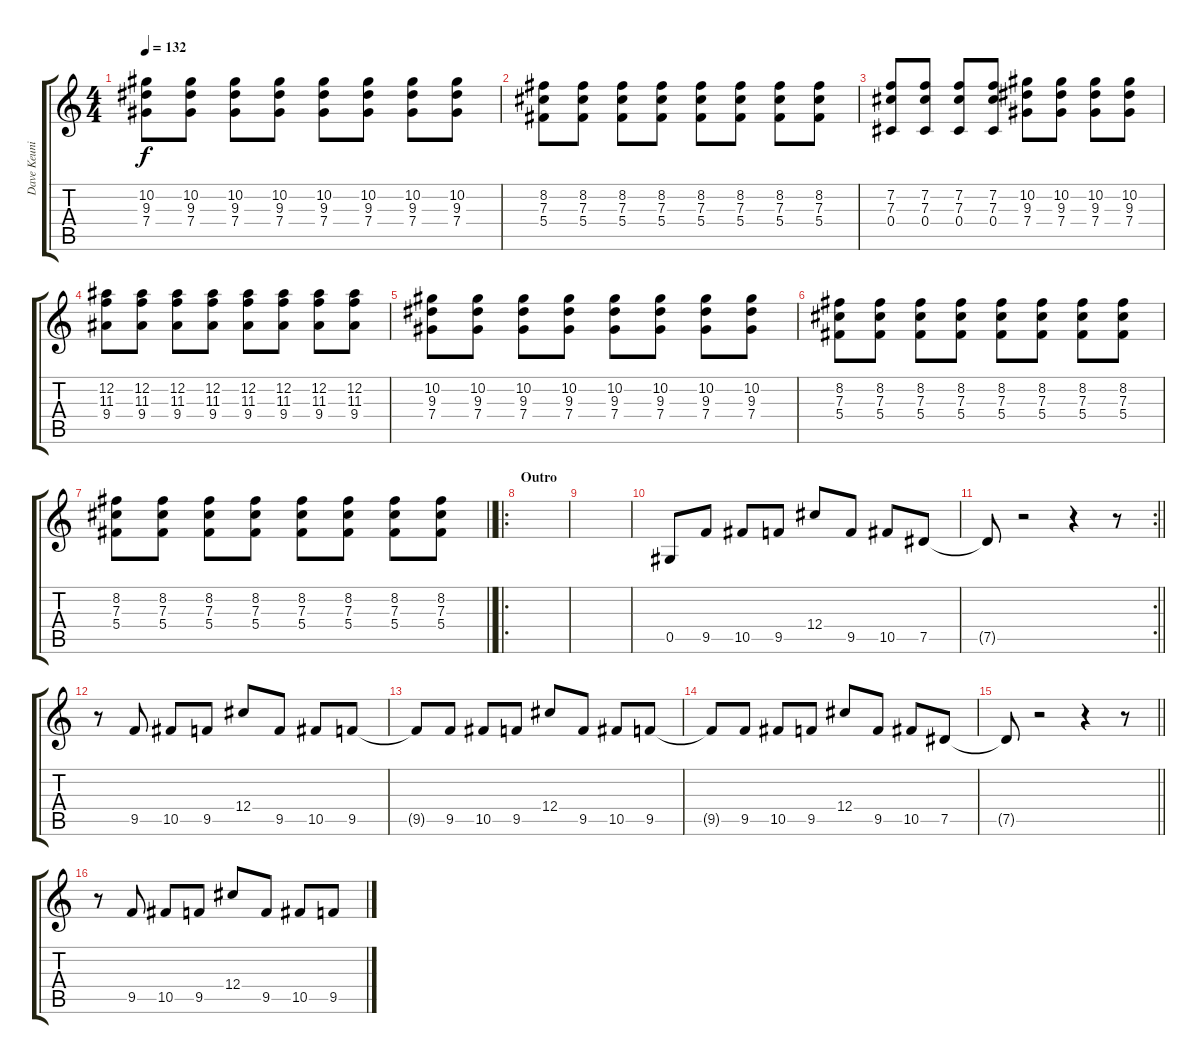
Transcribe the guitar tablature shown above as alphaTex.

\track ("Dave Keuning" "Dave Keuni") {instrument electricguitarmuted}
\staff {score tabs}
\tuning (Eb4 Bb3 Gb3 Db3 Ab2 Eb2) {hide}
\ts (4 4)
\tempo 132
\clef g2
\ks c
(10.2 9.3 7.4).8{dy f} (10.2 9.3 7.4).8 (10.2 9.3 7.4).8 (10.2 9.3 7.4).8 (10.2 9.3 7.4).8 (10.2 9.3 7.4).8 (10.2 9.3 7.4).8 (10.2 9.3 7.4).8 |
(8.2 7.3 5.4).8 (8.2 7.3 5.4).8 (8.2 7.3 5.4).8 (8.2 7.3 5.4).8 (8.2 7.3 5.4).8 (8.2 7.3 5.4).8 (8.2 7.3 5.4).8 (8.2 7.3 5.4).8 |
(7.2 7.3 0.4).8 (7.2 7.3 0.4).8 (7.2 7.3 0.4).8 (7.2 7.3 0.4).8 (10.2 9.3 7.4).8 (10.2 9.3 7.4).8 (10.2 9.3 7.4).8 (10.2 9.3 7.4).8 |
(12.2 11.3 9.4).8 (12.2 11.3 9.4).8 (12.2 11.3 9.4).8 (12.2 11.3 9.4).8 (12.2 11.3 9.4).8 (12.2 11.3 9.4).8 (12.2 11.3 9.4).8 (12.2 11.3 9.4).8 |
(10.2 9.3 7.4).8 (10.2 9.3 7.4).8 (10.2 9.3 7.4).8 (10.2 9.3 7.4).8 (10.2 9.3 7.4).8 (10.2 9.3 7.4).8 (10.2 9.3 7.4).8 (10.2 9.3 7.4).8 |
(8.2 7.3 5.4).8 (8.2 7.3 5.4).8 (8.2 7.3 5.4).8 (8.2 7.3 5.4).8 (8.2 7.3 5.4).8 (8.2 7.3 5.4).8 (8.2 7.3 5.4).8 (8.2 7.3 5.4).8 |
\barLineRight lightlight
(8.2 7.3 5.4).8 (8.2 7.3 5.4).8 (8.2 7.3 5.4).8 (8.2 7.3 5.4).8 (8.2 7.3 5.4).8 (8.2 7.3 5.4).8 (8.2 7.3 5.4).8 (8.2 7.3 5.4).8 |
\ro
\section ("" "Outro")
|
|
0.5.8 9.5.8{instrument electricguitarmuted} 10.5.8 9.5.8 12.4.8 9.5.8 10.5.8 7.5.8{instrument electricguitarmuted} |
\rc 2
\barLineRight lightlight
7.5{t}.8 r.2 r.4 r.8 |
r.8 9.5.8{volume 14 instrument acousticguitarsteel} 10.5.8 9.5.8 12.4.8 9.5.8 10.5.8 9.5.8 |
9.5{t}.8 9.5.8 10.5.8 9.5.8 12.4.8 9.5.8 10.5.8 9.5.8 |
9.5{t}.8 9.5.8 10.5.8 9.5.8 12.4.8 9.5.8 10.5.8 7.5.8 |
\barLineRight lightlight
7.5{t}.8 r.2 r.4 r.8 |
r.8 9.5.8{volume 14 instrument acousticguitarsteel} 10.5.8 9.5.8 12.4.8 9.5.8 10.5.8 9.5.8
